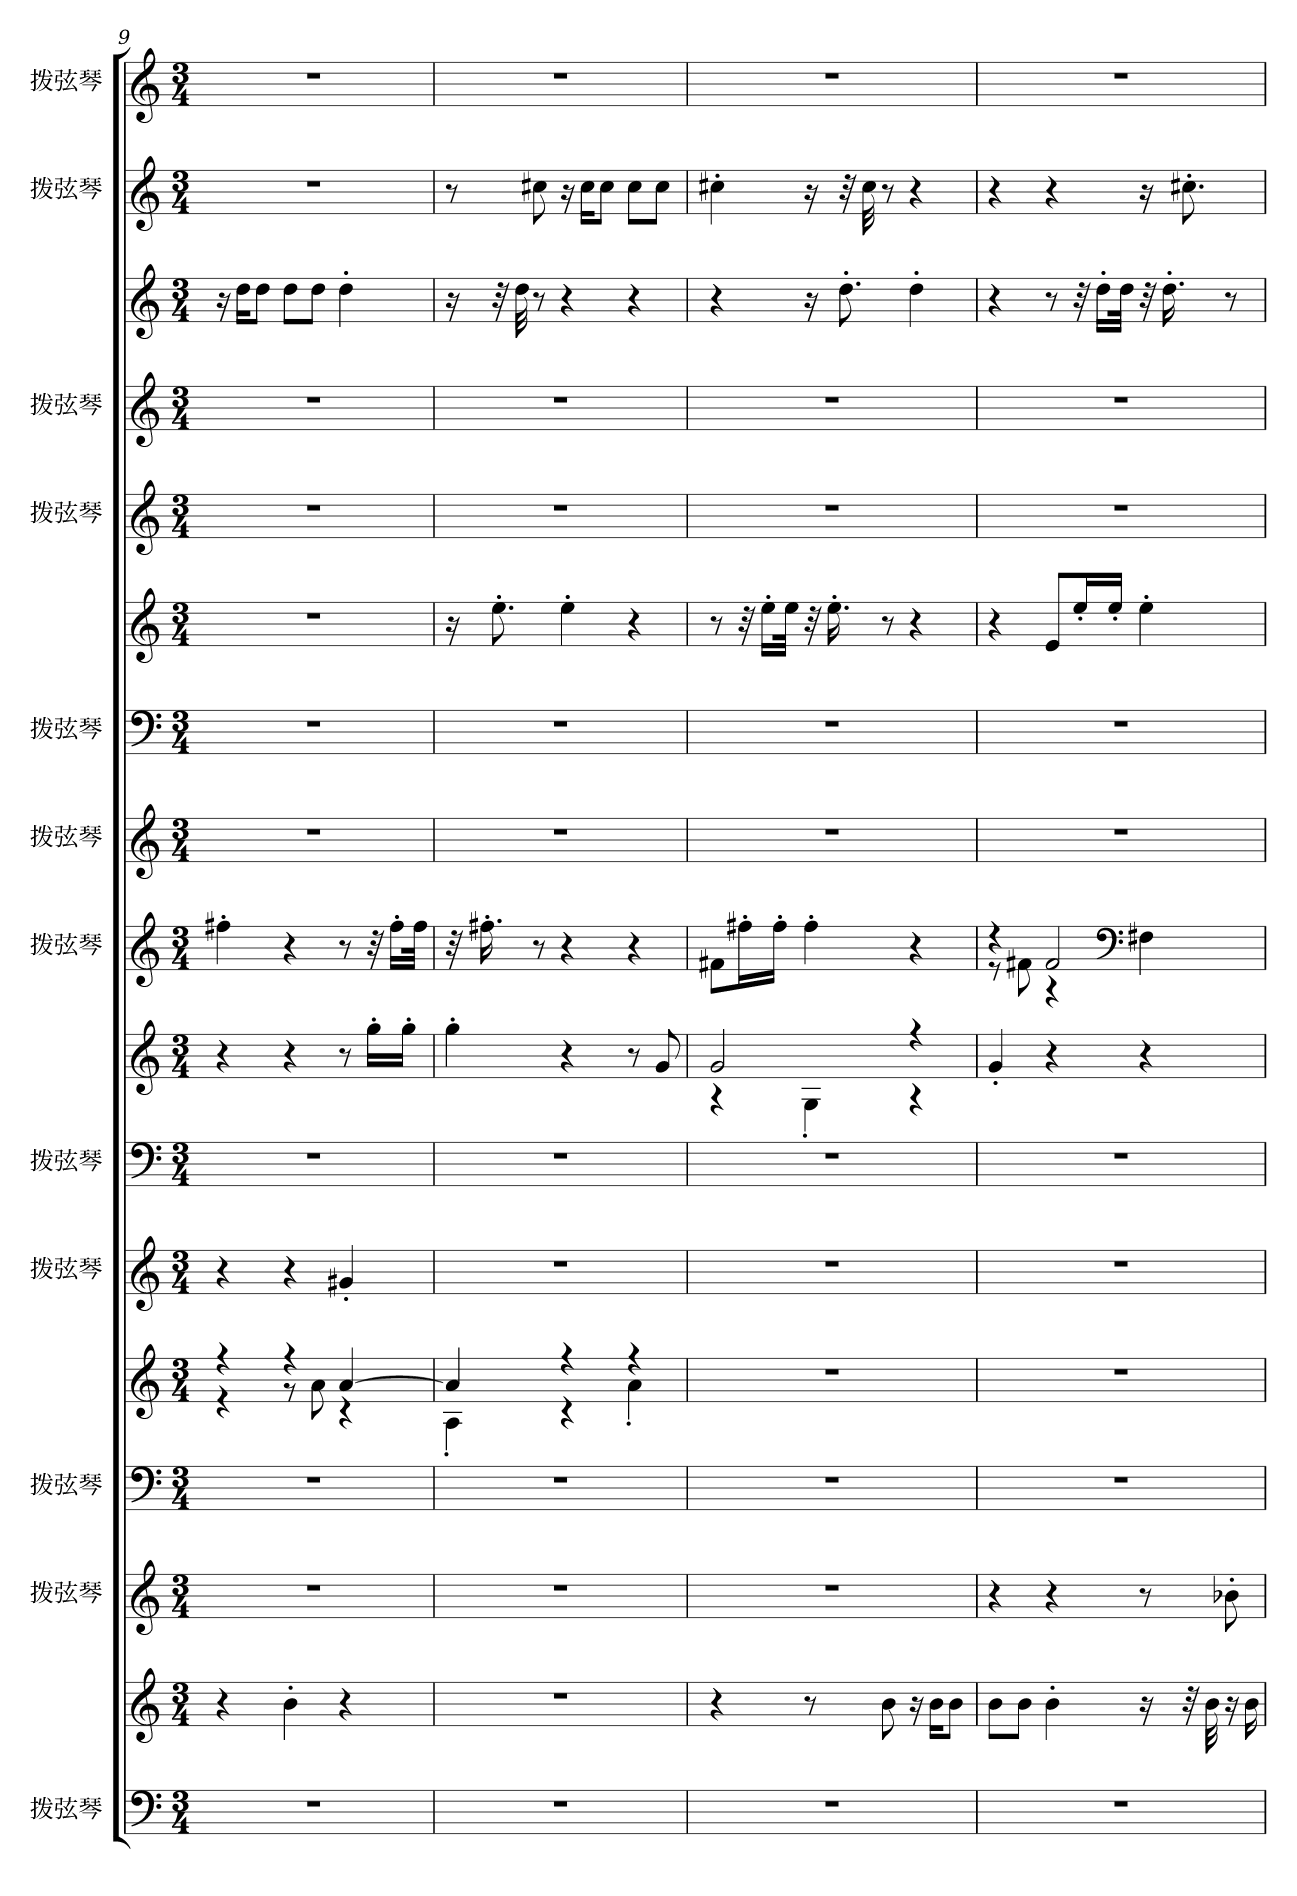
**kern	**kern	**kern	**kern	**kern	**kern	**kern	**kern	**kern	**kern	**kern	**kern	**kern	**kern	**kern	**kern	**kern
*part12	*part12	*part11	*part10	*part10	*part9	*part8	*part8	*part7	*part6	*part5	*part5	*part4	*part3	*part3	*part2	*part1
*staff17	*staff16	*staff15	*staff14	*staff13	*staff12	*staff11	*staff10	*staff9	*staff8	*staff7	*staff6	*staff5	*staff4	*staff3	*staff2	*staff1
*I"拨弦琴	*	*I"拨弦琴	*I"拨弦琴	*	*I"拨弦琴	*I"拨弦琴	*	*I"拨弦琴	*I"拨弦琴	*I"拨弦琴	*	*I"拨弦琴	*I"拨弦琴	*	*I"拨弦琴	*I"拨弦琴
*clefF4	*clefG2	*clefG2	*clefF4	*clefG2	*clefG2	*clefF4	*clefG2	*clefG2	*clefG2	*clefF4	*clefG2	*clefG2	*clefG2	*clefG2	*clefG2	*clefG2
*k[]	*k[]	*k[]	*k[]	*k[]	*k[]	*k[]	*k[]	*k[]	*k[]	*k[]	*k[]	*k[]	*k[]	*k[]	*k[]	*k[]
*M3/4	*M3/4	*M3/4	*M3/4	*M3/4	*M3/4	*M3/4	*M3/4	*M3/4	*M3/4	*M3/4	*M3/4	*M3/4	*M3/4	*M3/4	*M3/4	*M3/4
=9	=9	=9	=9	=9	=9	=9	=9	=9	=9	=9	=9	=9	=9	=9	=9	=9
*	*	*	*	*^	*	*	*	*	*	*	*	*	*	*	*	*
2.r	4r	2.r	2.r	4r	4r	4r	2.r	4r	4ff#X'\	2.r	2.r	2.r	2.r	2.r	16r	2.r	2.r
.	.	.	.	.	.	.	.	.	.	.	.	.	.	.	16dd\KL	.	.
.	.	.	.	.	.	.	.	.	.	.	.	.	.	.	8dd\J	.	.
.	4b'\	.	.	4r	8r	4r	.	4r	4r	.	.	.	.	.	8dd\L	.	.
.	.	.	.	.	8a\	.	.	.	.	.	.	.	.	.	8dd\J	.	.
.	4r	.	.	[4a/	4r	4g#X'/	.	8r	8r	.	.	.	.	.	4dd'\	.	.
.	.	.	.	.	.	.	.	16gg'\LL	32r	.	.	.	.	.	.	.	.
.	.	.	.	.	.	.	.	.	16ff#'\LL	.	.	.	.	.	.	.	.
.	.	.	.	.	.	.	.	16gg'\JJ	.	.	.	.	.	.	.	.	.
.	.	.	.	.	.	.	.	.	32ff#\JJk	.	.	.	.	.	.	.	.
=10	=10	=10	=10	=10	=10	=10	=10	=10	=10	=10	=10	=10	=10	=10	=10	=10	=10
2.r	2.r	2.r	2.r	4a/]	4A'\	2.r	2.r	4gg'\	32r	2.r	2.r	16r	2.r	2.r	16r	8r	2.r
.	.	.	.	.	.	.	.	.	16.ff#X'\	.	.	.	.	.	.	.	.
.	.	.	.	.	.	.	.	.	.	.	.	8.ee'\	.	.	32r	.	.
.	.	.	.	.	.	.	.	.	.	.	.	.	.	.	32dd\	.	.
.	.	.	.	.	.	.	.	.	8r	.	.	.	.	.	8r	8cc#X\	.
.	.	.	.	4r	4r	.	.	4r	4r	.	.	4ee'\	.	.	4r	16r	.
.	.	.	.	.	.	.	.	.	.	.	.	.	.	.	.	16cc#\KL	.
.	.	.	.	.	.	.	.	.	.	.	.	.	.	.	.	8cc#\J	.
.	.	.	.	4r	4a'\	.	.	8r	4r	.	.	4r	.	.	4r	8cc#\L	.
.	.	.	.	.	.	.	.	8g/	.	.	.	.	.	.	.	8cc#\J	.
*	*	*	*	*v	*v	*	*	*	*	*	*	*	*	*	*	*	*
!!LO:PB:g=z
=11	=11	=11	=11	=11	=11	=11	=11	=11	=11	=11	=11	=11	=11	=11	=11	=11
*	*	*	*	*	*	*	*^	*	*	*	*	*	*	*	*	*
2.r	4r	2.r	2.r	2.r	2.r	2.r	2g/	4r	8f#X\L	2.r	2.r	8r	2.r	2.r	4r	4cc#X'\	2.r
.	.	.	.	.	.	.	.	.	16ff#X'\L	.	.	32r	.	.	.	.	.
.	.	.	.	.	.	.	.	.	.	.	.	16ee'\LL	.	.	.	.	.
.	.	.	.	.	.	.	.	.	16ff#'\JJ	.	.	.	.	.	.	.	.
.	.	.	.	.	.	.	.	.	.	.	.	32ee\JJk	.	.	.	.	.
.	8r	.	.	.	.	.	.	4G'\	4ff#'\	.	.	32r	.	.	16r	16r	.
.	.	.	.	.	.	.	.	.	.	.	.	16.ee'\	.	.	.	.	.
.	.	.	.	.	.	.	.	.	.	.	.	.	.	.	8.dd'\	32r	.
.	.	.	.	.	.	.	.	.	.	.	.	.	.	.	.	32cc#\	.
.	8b\	.	.	.	.	.	.	.	.	.	.	8r	.	.	.	8r	.
.	16r	.	.	.	.	.	4r	4r	4r	.	.	4r	.	.	4dd'\	4r	.
.	16b\KL	.	.	.	.	.	.	.	.	.	.	.	.	.	.	.	.
.	8b\J	.	.	.	.	.	.	.	.	.	.	.	.	.	.	.	.
*	*	*	*	*	*	*	*v	*v	*	*	*	*	*	*	*	*	*
=12	=12	=12	=12	=12	=12	=12	=12	=12	=12	=12	=12	=12	=12	=12	=12	=12
*	*	*	*	*	*	*	*	*^	*	*	*	*	*	*	*	*
2.r	8b\L	4r	2.r	2.r	2.r	2.r	4g'/	4r	8r	2.r	2.r	4r	2.r	2.r	4r	4r	2.r
.	8b\J	.	.	.	.	.	.	.	8f#X\	.	.	.	.	.	.	.	.
.	4b'\	4r	.	.	.	.	4r	2f#/	4r	.	.	8e/L	.	.	8r	4r	.
.	.	.	.	.	.	.	.	.	.	.	.	16ee'/L	.	.	32r	.	.
.	.	.	.	.	.	.	.	.	.	.	.	.	.	.	16dd'\LL	.	.
.	.	.	.	.	.	.	.	.	.	.	.	16ee'/JJ	.	.	.	.	.
.	.	.	.	.	.	.	.	.	.	.	.	.	.	.	32dd\JJk	.	.
*	*	*	*	*	*	*	*	*clefF4	*	*	*	*	*	*	*	*	*
.	16r	8r	.	.	.	.	4r	.	4F#X\	.	.	4ee'\	.	.	32r	16r	.
.	.	.	.	.	.	.	.	.	.	.	.	.	.	.	16.dd'\	.	.
.	32r	.	.	.	.	.	.	.	.	.	.	.	.	.	.	8.cc#X'\	.
.	32b\	.	.	.	.	.	.	.	.	.	.	.	.	.	.	.	.
.	16r	8b-X'\	.	.	.	.	.	.	.	.	.	.	.	.	8r	.	.
.	16b\	.	.	.	.	.	.	.	.	.	.	.	.	.	.	.	.
*	*	*	*	*	*	*	*	*v	*v	*	*	*	*	*	*	*	*
=	=	=	=	=	=	=	=	=	=	=	=	=	=	=	=	=
*-	*-	*-	*-	*-	*-	*-	*-	*-	*-	*-	*-	*-	*-	*-	*-	*-
